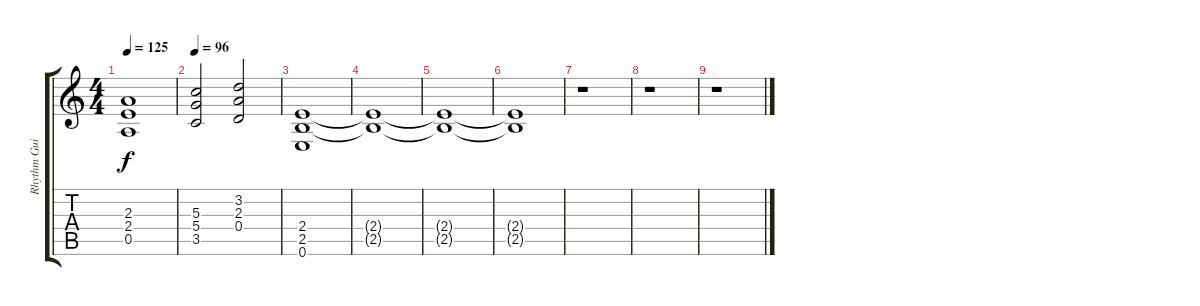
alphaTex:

\track ("Rhythm Guitar" "Rhythm Gui") {instrument overdrivenguitar}
\staff {score tabs}
\tuning (E4 B3 G3 D3 A2 E2) {hide}
\ts (4 4)
\tempo 125
\clef g2
\ks c
(2.3 2.4 0.5).1{dy f} |
\tempo 96
(5.3 5.4 3.5).2 (3.2 2.3 0.4).2 |
(2.4 2.5 0.6).1 |
(2.4{t} 2.5{t}).1 |
(2.4{t} 2.5{t}).1 |
(2.4{t} 2.5{t}).1 |
r.1 |
r.1 |
r.1
